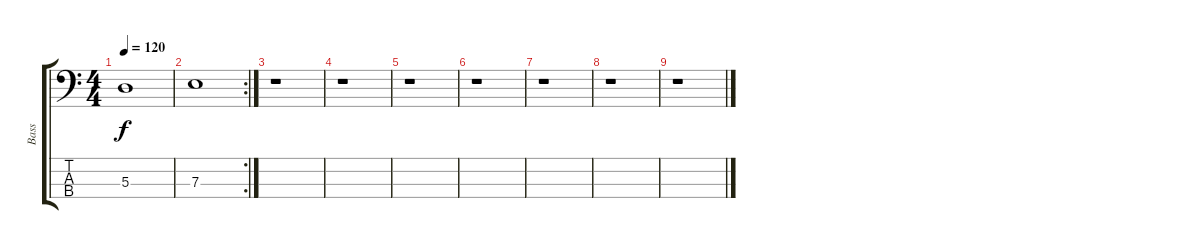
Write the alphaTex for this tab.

\track ("Bass" "Bass") {instrument slapbass1}
\staff {score tabs}
\tuning (G2 D2 A1 E1) {hide}
\ts (4 4)
\tempo 120
\clef f4
\ks c
5.3.1{dy f} |
\rc 2
7.3.1 |
r.1 |
r.1 |
r.1 |
r.1 |
r.1 |
r.1 |
r.1
